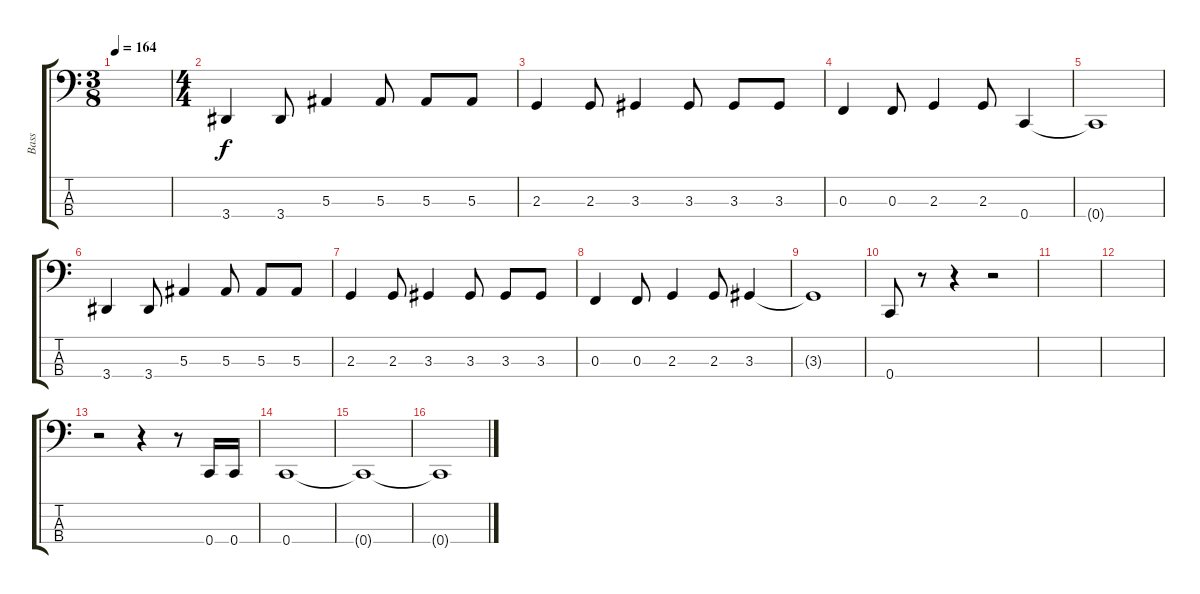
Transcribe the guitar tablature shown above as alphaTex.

\track ("Bass" "Bass") {instrument slapbass1}
\staff {score tabs}
\tuning (Eb2 Bb1 F1 C1) {hide}
\ts (3 8)
\tempo 164
\clef f4
\ks c
|
\ts (4 4)
3.4.4 3.4.8 5.3.4 5.3.8 5.3.8 5.3.8 |
2.3.4 2.3.8 3.3.4 3.3.8 3.3.8 3.3.8 |
0.3.4 0.3.8 2.3.4 2.3.8 0.4.4 |
0.4{t}.1 |
3.4.4 3.4.8 5.3.4 5.3.8 5.3.8 5.3.8 |
2.3.4 2.3.8 3.3.4 3.3.8 3.3.8 3.3.8 |
0.3.4 0.3.8 2.3.4 2.3.8 3.3.4 |
3.3{t}.1 |
0.4.8 r.8 r.4 r.2 |
|
|
r.2 r.4 r.8 0.4.16 0.4.16 |
0.4.1 |
0.4{t}.1 |
0.4{t}.1
